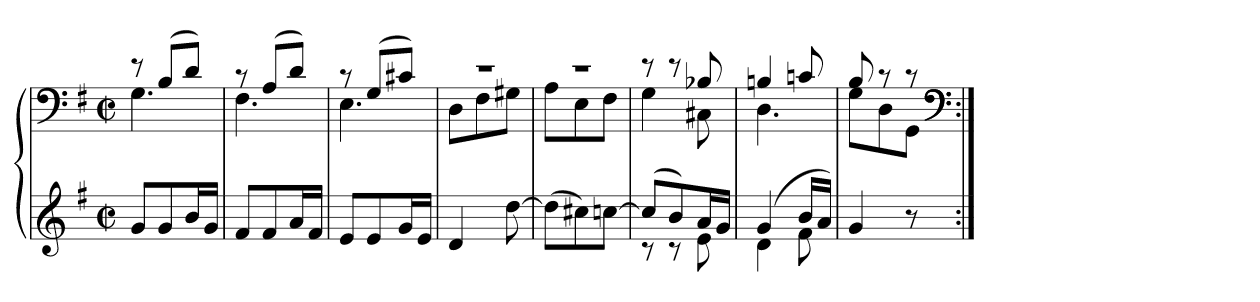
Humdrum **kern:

**kern	**kern
*part1	*part1
*staff2	*staff1
*clefG2	*clefF4
*k[f#]	*k[f#]
*G:	*G:
*M3/8	*M3/8
*met(c|)	*met(c|)
=	=
*	*^
8gL	8r	4.G
8g	(8BL	.
16bL	8dJ)	.
16gJJ	.	.
=	=	=
8f#L	8r	4.F#
8f#	(8AL	.
16aL	8dJ)	.
16f#JJ	.	.
=	=	=
8eL	8r	4.E
8e	(8GL	.
16gL	8c#XJ)	.
16eJJ	.	.
=	=	=
4d	4.r	8DL
.	.	8F#
[8dd	.	8G#XJ
=	=	=
(8ddL]	4.r	8AL
8cc#X)	.	8E
[8ccnJ	.	8F#J
=	=	=
*^	*	*
(8ccL]	8r	8r	4G
8b)	8r	8r	.
16aL	8e	8B-X	8C#X
16gJJ	.	.	.
=	=	=	=
(4g	4d	4Bn	4.D
16bLL	8f#	8cn	.
16aJJ)	.	.	.
*v	*v	*	*
=	=	=
4g	8B	8GL
.	8r	8D
8r	8r	8GGJ
*	*v	*v
*	*clefF4
=:|!	=:|!
*-	*-
